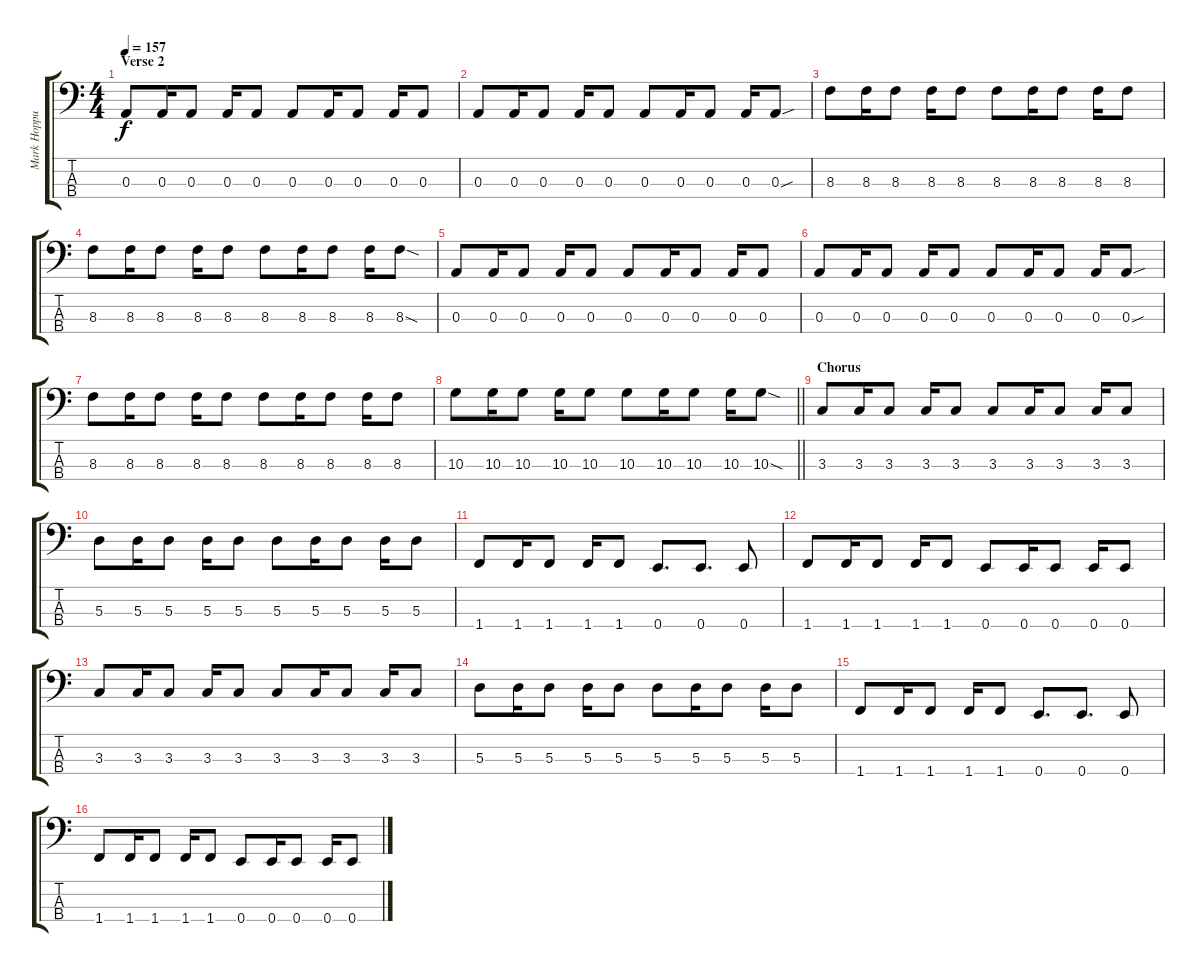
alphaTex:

\track ("Mark Hoppus - Bass" "Mark Hoppu") {instrument electricbasspick}
\staff {score tabs}
\tuning (G2 D2 A1 E1) {hide}
\ts (4 4)
\section ("" "Verse 2")
\tempo 157
\clef f4
\ks c
0.3.8{dy f} 0.3.16 0.3.8 0.3.16 0.3.8 0.3.8 0.3.16 0.3.8 0.3.16 0.3.8 |
0.3.8 0.3.16 0.3.8 0.3.16 0.3.8 0.3.8 0.3.16 0.3.8 0.3.16 0.3{sou}.8 |
8.3.8 8.3.16 8.3.8 8.3.16 8.3.8 8.3.8 8.3.16 8.3.8 8.3.16 8.3.8 |
8.3.8 8.3.16 8.3.8 8.3.16 8.3.8 8.3.8 8.3.16 8.3.8 8.3.16 8.3{sod}.8 |
0.3.8 0.3.16 0.3.8 0.3.16 0.3.8 0.3.8 0.3.16 0.3.8 0.3.16 0.3.8 |
0.3.8 0.3.16 0.3.8 0.3.16 0.3.8 0.3.8 0.3.16 0.3.8 0.3.16 0.3{sou}.8 |
8.3.8 8.3.16 8.3.8 8.3.16 8.3.8 8.3.8 8.3.16 8.3.8 8.3.16 8.3.8 |
\barLineRight lightlight
10.3.8 10.3.16 10.3.8 10.3.16 10.3.8 10.3.8 10.3.16 10.3.8 10.3.16 10.3{sod}.8 |
\section ("" "Chorus")
3.3.8 3.3.16 3.3.8 3.3.16 3.3.8 3.3.8 3.3.16 3.3.8 3.3.16 3.3.8 |
5.3.8 5.3.16 5.3.8 5.3.16 5.3.8 5.3.8 5.3.16 5.3.8 5.3.16 5.3.8 |
1.4.8 1.4.16 1.4.8 1.4.16 1.4.8 0.4.8{d} 0.4.8{d} 0.4.8 |
1.4.8 1.4.16 1.4.8 1.4.16 1.4.8 0.4.8 0.4.16 0.4.8 0.4.16 0.4.8 |
3.3.8 3.3.16 3.3.8 3.3.16 3.3.8 3.3.8 3.3.16 3.3.8 3.3.16 3.3.8 |
5.3.8 5.3.16 5.3.8 5.3.16 5.3.8 5.3.8 5.3.16 5.3.8 5.3.16 5.3.8 |
1.4.8 1.4.16 1.4.8 1.4.16 1.4.8 0.4.8{d} 0.4.8{d} 0.4.8 |
1.4.8 1.4.16 1.4.8 1.4.16 1.4.8 0.4.8 0.4.16 0.4.8 0.4.16 0.4.8
